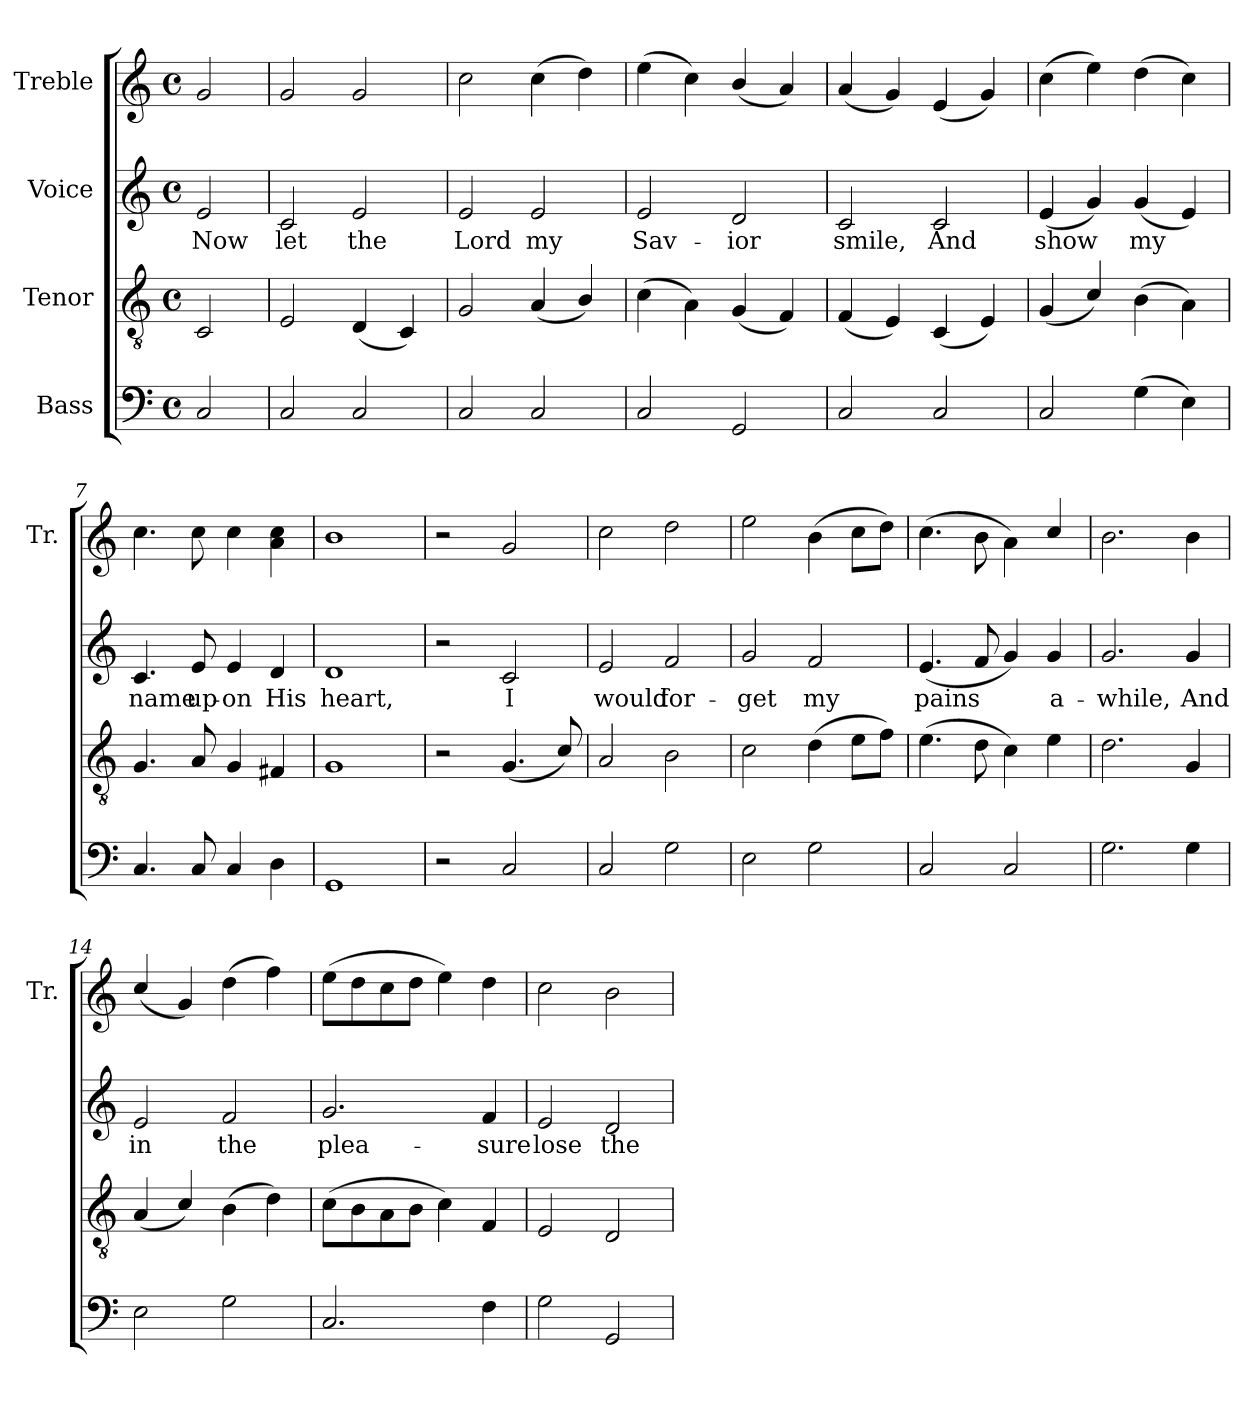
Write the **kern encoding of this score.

**kern	**kern	**kern	**text	**kern
*part4	*part3	*part2	*part2	*part1
*staff4	*staff3	*staff2	*staff2	*staff1
*I"Bass	*I"Tenor	*I"Voice	*	*I"Treble
*	*	*	*	*I'Tr.
*clefF4	*clefGv2	*clefG2	*	*clefG2
*k[]	*k[]	*k[]	*	*k[]
*M4/4	*M4/4	*M4/4	*	*M4/4
*met(c)	*met(c)	*met(c)	*	*met(c)
=1	=1	=1	=1	=1
2C/	2C/	2e/	Now	2g/
=2	=2	=2	=2	=2
2C/	2E/	2c/	let	2g/
2C/	(4D/	2e/	the	2g/
.	4C/)	.	.	.
=3	=3	=3	=3	=3
2C/	2G/	2e/	Lord	2cc\
2C/	(4A/	2e/	my	(4cc\
.	4B/)	.	.	4dd\)
=4	=4	=4	=4	=4
2C/	(4c\	2e/	Sav-	(4ee\
.	4A\)	.	.	4cc\)
2GG/	(4G/	2d/	-ior	(4b/
.	4F/)	.	.	4a/)
=5	=5	=5	=5	=5
2C/	(4F/	2c/	smile,	(4a/
.	4E/)	.	.	4g/)
2C/	(4C/	2c/	And	(4e/
.	4E/)	.	.	4g/)
=6	=6	=6	=6	=6
2C/	(4G/	(4e/	show	(4cc\
.	4c/)	4g/)	.	4ee\)
(4G\	(4B\	(4g/	my	(4dd\
4E\)	4A\)	4e/)	.	4cc\)
=7	=7	=7	=7	=7
4.C/	4.G/	4.c/	name	4.cc\
8C/	8A/	8e/	up-	8cc\
4C/	4G/	4e/	-on	4cc\
4D\	4F#X/	4d/	His	4a\ 4cc\
=8	=8	=8	=8	=8
1GG	1G	1d	heart,	1b
=9	=9	=9	=9	=9
2r	2r	2r	.	2r
2C/	(4.G/	2c/	I	2g/
.	8c/)	.	.	.
!!LO:LB:g=z
=10	=10	=10	=10	=10
2C/	2A/	2e/	would	2cc\
2G\	2B\	2f/	for-	2dd\
=11	=11	=11	=11	=11
2E\	2c\	2g/	-get	2ee\
2G\	(4d\	2f/	my	(4b\
.	8e\L	.	.	8cc\L
.	8f\J)	.	.	8dd\J)
=12	=12	=12	=12	=12
2C/	(4.e\	(4.e/	pains	(4.cc\
.	8d\	8f/	.	8b\
2C/	4c\)	4g/)	.	4a\)
.	4e\	4g/	a-	4cc/
=13	=13	=13	=13	=13
2.G\	2.d\	2.g/	-while,	2.b\
4G\	4G/	4g/	And	4b\
=14	=14	=14	=14	=14
2E\	(4A/	2e/	in	(4cc/
.	4c/)	.	.	4g/)
2G\	(4B\	2f/	the	(4dd\
.	4d\)	.	.	4ff\)
=15	=15	=15	=15	=15
2.C/	(8c\L	2.g/	plea-	(8ee\L
.	8B\	.	.	8dd\
.	8A\	.	.	8cc\
.	8B\J	.	.	8dd\J
.	4c\)	.	.	4ee\)
4F\	4F/	4f/	-sure	4dd\
=16	=16	=16	=16	=16
2G\	2E/	2e/	lose	2cc\
2GG/	2D/	2d/	the	2b\
=	=	=	=	=
*-	*-	*-	*-	*-
